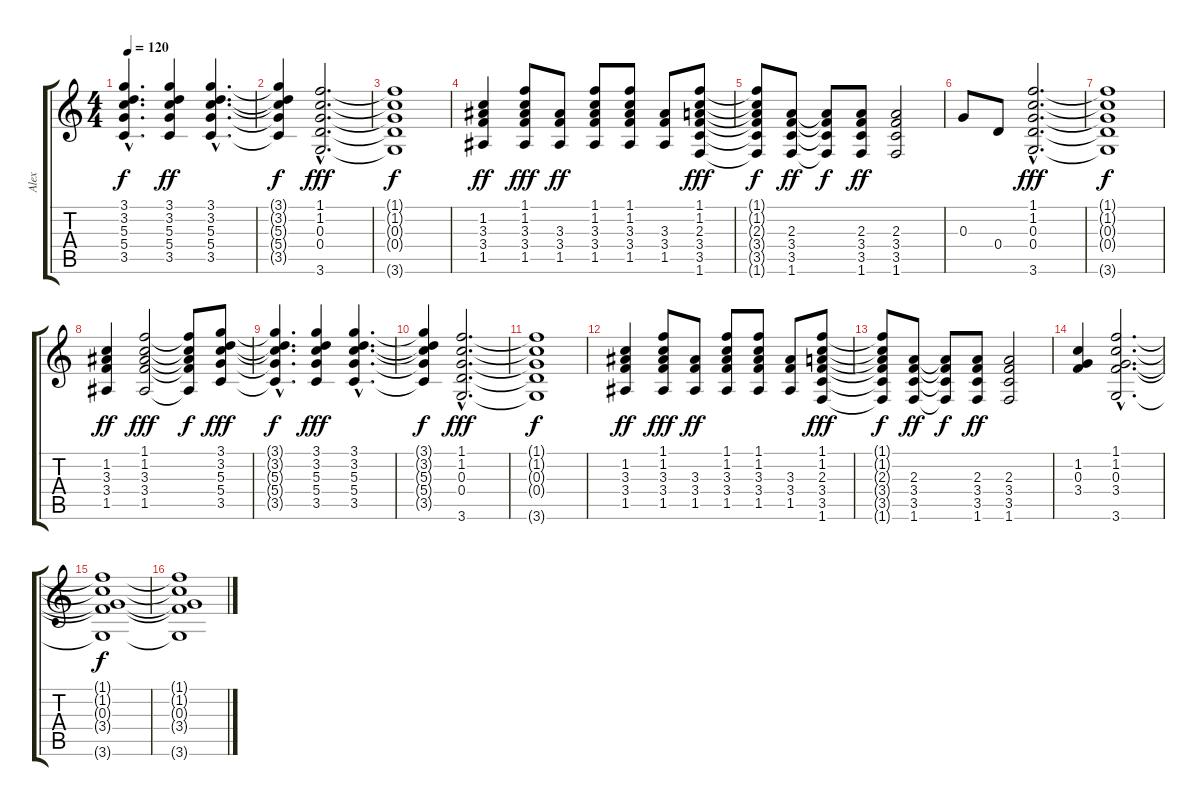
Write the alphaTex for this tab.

\track ("Alex" "Alex") {instrument distortionguitar}
\staff {score tabs}
\tuning (E4 B3 G3 D3 A2 E2) {hide}
\ts (4 4)
\tempo 120
\clef g2
\ks c
(3.1{hac t} 3.2{hac t} 5.3{hac t} 5.4{hac t} 3.5{hac t}).4{d dy f} (3.1 3.2 5.3 5.4 3.5).4{dy ff} (3.1{hac} 3.2{hac} 5.3{hac} 5.4{hac} 3.5{hac}).4{d} |
(3.1{t} 3.2{t} 5.3{t} 5.4{t} 3.5{t}).4{dy f volume 7} (1.1{hac} 1.2{hac} 0.3{hac} 0.4{hac} 3.6{hac}).2{d dy fff} |
(1.1{t} 1.2{t} 0.3{t} 0.4{t} 3.6{t}).1{dy f} |
(1.2 3.3 3.4 1.5).4{dy ff volume 7} (1.1 1.2 3.3 3.4 1.5).8{dy fff} (3.3 3.4 1.5).8{dy ff} (1.1 1.2 3.3 3.4 1.5).8 (1.1 1.2 3.3 3.4 1.5).8 (3.3 3.4 1.5).8 (1.1 1.2 2.3 3.4 3.5 1.6).8{dy fff} |
(1.1{t} 1.2{t} 2.3{t} 3.4{t} 3.5{t} 1.6{t}).8{dy f} (2.3 3.4 3.5 1.6).8{dy ff} (2.3{t} 3.4{t} 3.5{t} 1.6{t}).8{dy f} (2.3 3.4 3.5 1.6).8{dy ff} (2.3 3.4 3.5 1.6).2 |
0.3.8{volume 7} 0.4.8 (1.1{hac} 1.2{hac} 0.3{hac} 0.4{hac} 3.6{hac}).2{d dy fff} |
(1.1{t} 1.2{t} 0.3{t} 0.4{t} 3.6{t}).1{dy f} |
(1.2 3.3 3.4 1.5).4{dy ff volume 7} (1.1 1.2 3.3 3.4 1.5).2{dy fff} (1.1{t} 1.2{t} 3.3{t} 3.4{t} 1.5{t}).8{dy f} (3.1 3.2 5.3 5.4 3.5).8{dy fff} |
(3.1{hac t} 3.2{hac t} 5.3{hac t} 5.4{hac t} 3.5{hac t}).4{d dy f} (3.1 3.2 5.3 5.4 3.5).4{dy fff} (3.1{hac} 3.2{hac} 5.3{hac} 5.4{hac} 3.5{hac}).4{d} |
(3.1{t} 3.2{t} 5.3{t} 5.4{t} 3.5{t}).4{dy f} (1.1{hac} 1.2{hac} 0.3{hac} 0.4{hac} 3.6{hac}).2{d dy fff volume 7} |
(1.1{t} 1.2{t} 0.3{t} 0.4{t} 3.6{t}).1{dy f} |
(1.2 3.3 3.4 1.5).4{dy ff} (1.1 1.2 3.3 3.4 1.5).8{dy fff} (3.3 3.4 1.5).8{dy ff} (1.1 1.2 3.3 3.4 1.5).8 (1.1 1.2 3.3 3.4 1.5).8 (3.3 3.4 1.5).8 (1.1 1.2 2.3 3.4 3.5 1.6).8{dy fff} |
(1.1{t} 1.2{t} 2.3{t} 3.4{t} 3.5{t} 1.6{t}).8{dy f} (2.3 3.4 3.5 1.6).8{dy ff} (2.3{t} 3.4{t} 3.5{t} 1.6{t}).8{dy f} (2.3 3.4 3.5 1.6).8{dy ff} (2.3 3.4 3.5 1.6).2 |
(1.2 0.3 3.4).4 (1.1{hac} 1.2{hac} 0.3{hac} 3.4{hac} 3.6{hac}).2{d} |
(1.1{t} 1.2{t} 0.3{t} 3.4{t} 3.6{t}).1{dy f} |
(1.1{t} 1.2{t} 0.3{t} 3.4{t} 3.6{t}).1
